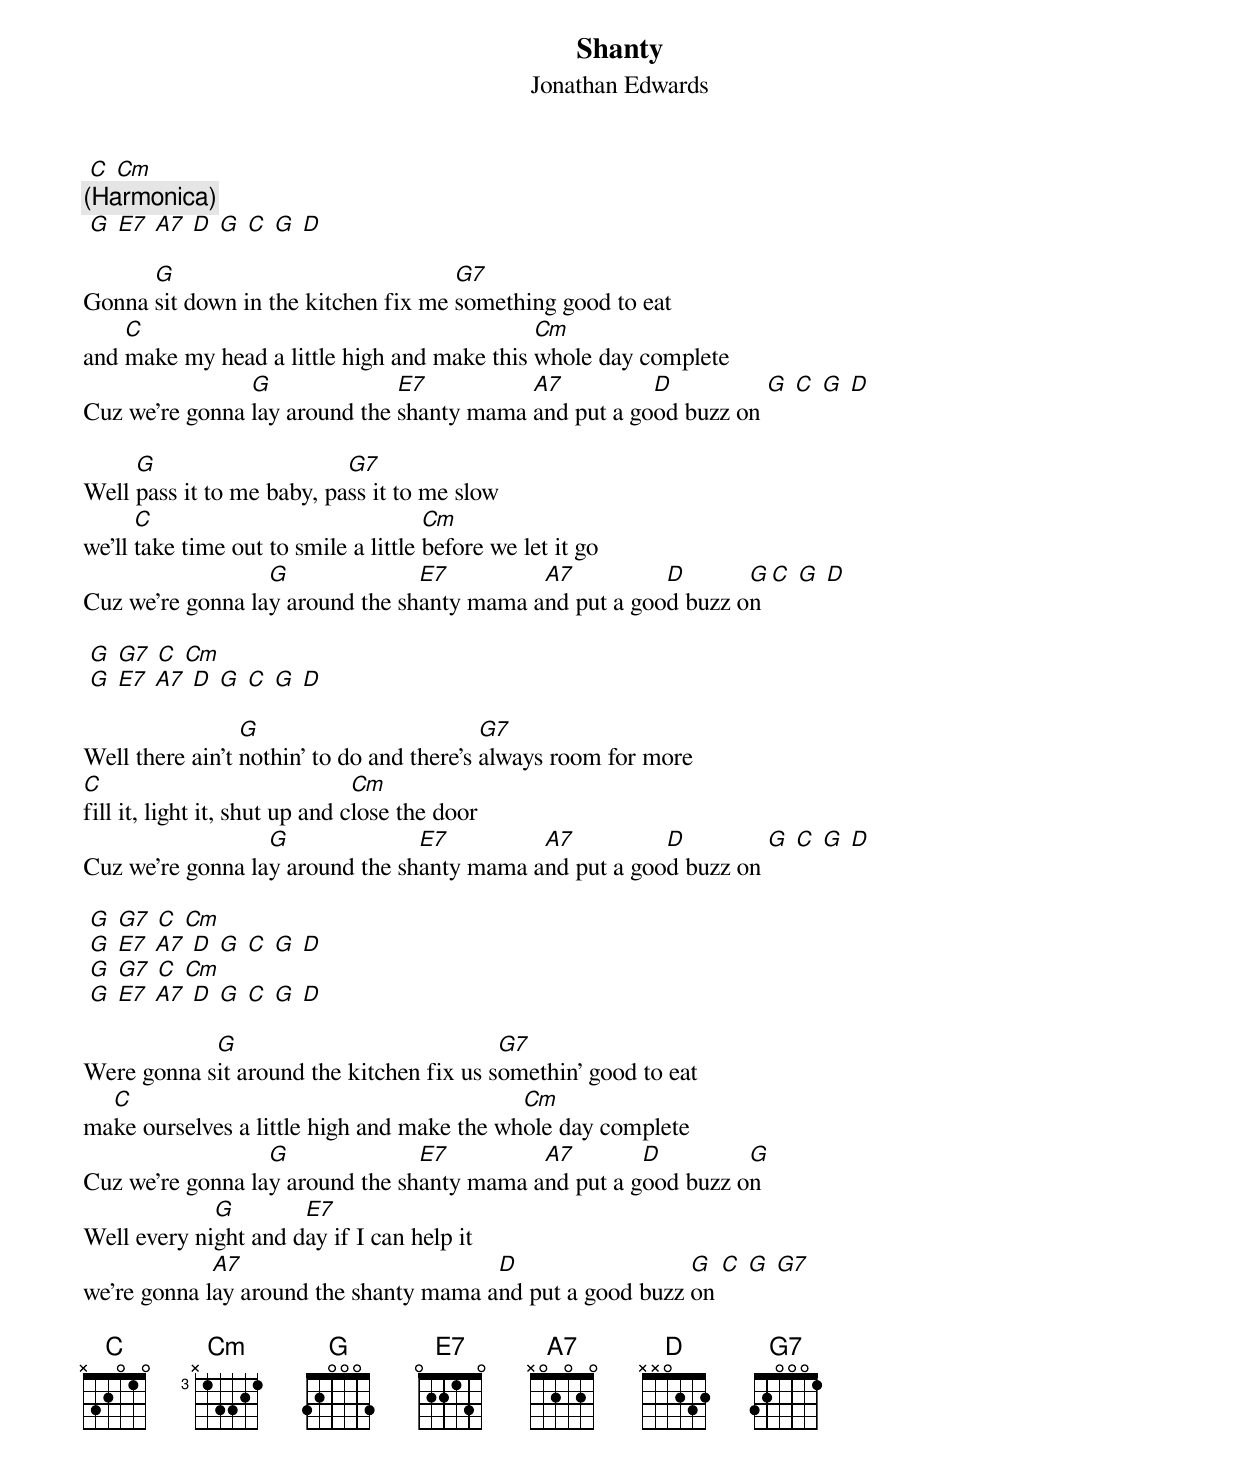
{title: Shanty}
{subtitle: Jonathan Edwards}

 [C] [Cm]
{c:(Harmonica)}
 [G] [E7] [A7] [D] [G] [C] [G] [D]

Gonna [G]sit down in the kitchen fix me [G7]something good to eat
and [C]make my head a little high and make this [Cm]whole day complete
Cuz we're gonna [G]lay around the [E7]shanty mama [A7]and put a go[D]od buzz on [G] [C] [G] [D]

Well [G]pass it to me baby, pa[G7]ss it to me slow
we'll [C]take time out to smile a little [Cm]before we let it go
Cuz we're gonna la[G]y around the sh[E7]anty mama a[A7]nd put a goo[D]d buzz o[G]n [C] [G] [D]

 [G] [G7] [C] [Cm]
 [G] [E7] [A7] [D] [G] [C] [G] [D]

Well there ain't [G]nothin' to do and there's [G7]always room for more
[C]fill it, light it, shut up and c[Cm]lose the door
Cuz we're gonna la[G]y around the sh[E7]anty mama a[A7]nd put a goo[D]d buzz on [G] [C] [G] [D]

 [G] [G7] [C] [Cm]
 [G] [E7] [A7] [D] [G] [C] [G] [D]
 [G] [G7] [C] [Cm]
 [G] [E7] [A7] [D] [G] [C] [G] [D]

Were gonna s[G]it around the kitchen fix us s[G7]omethin' good to eat
ma[C]ke ourselves a little high and make the wh[Cm]ole day complete
Cuz we're gonna la[G]y around the sh[E7]anty mama a[A7]nd put a g[D]ood buzz o[G]n
Well every ni[G]ght and d[E7]ay if I can help it
we're gonna l[A7]ay around the shanty mama a[D]nd put a good buzz [G]on [C] [G] [G7]

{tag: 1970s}
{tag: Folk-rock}
